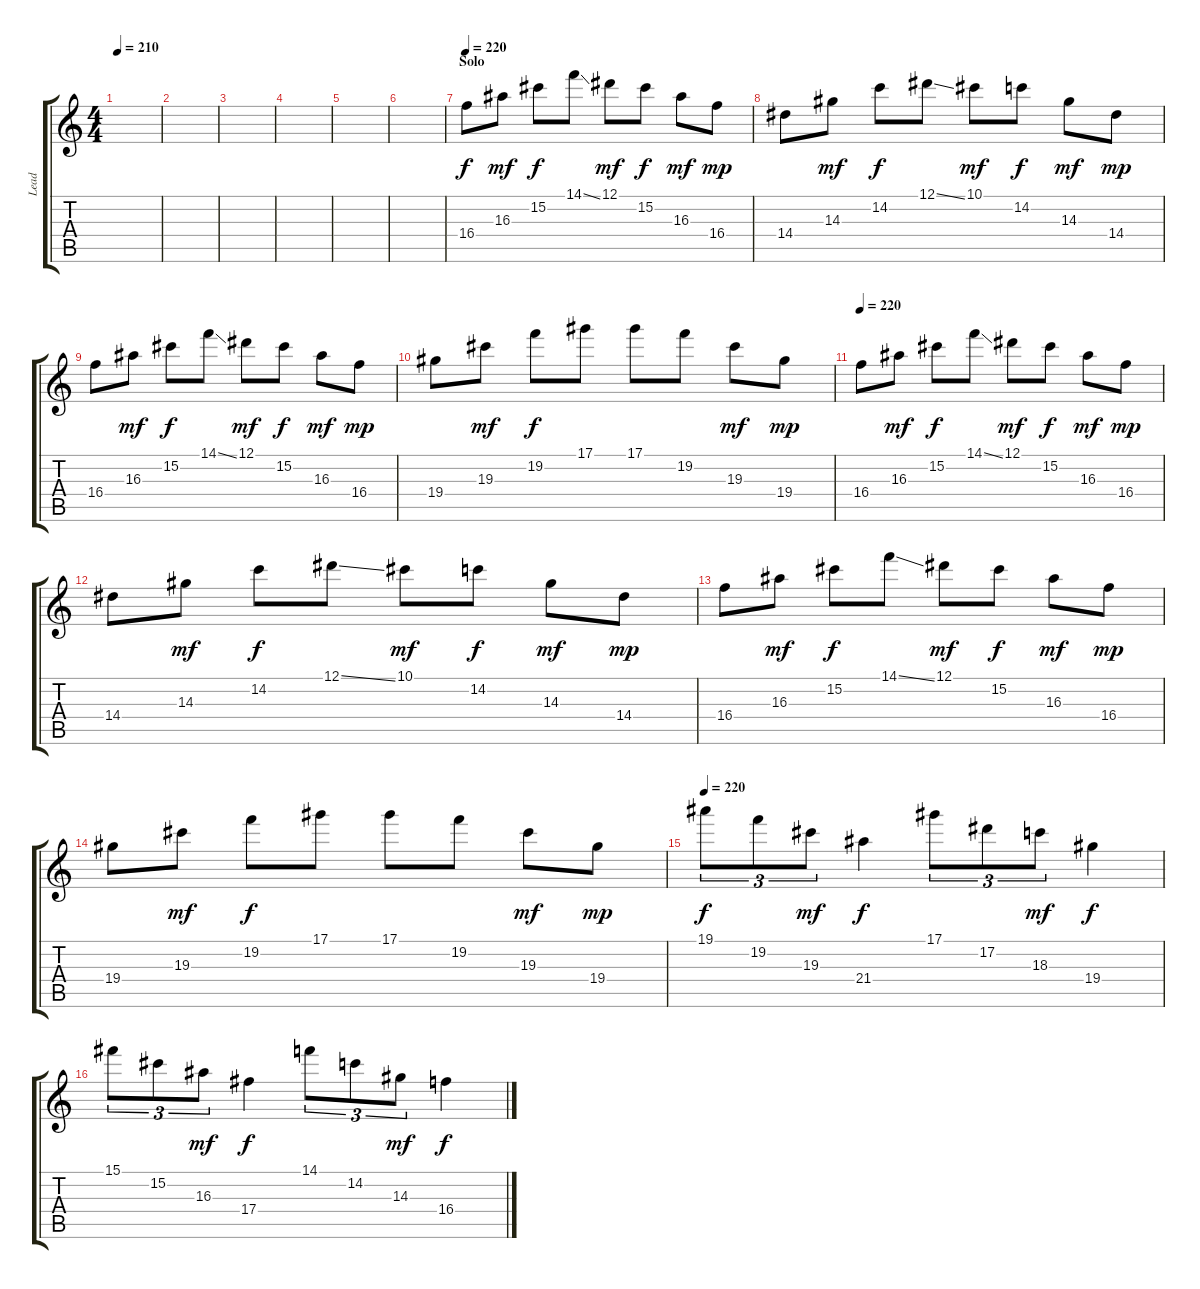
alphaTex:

\track ("Lead" "Lead") {instrument distortionguitar}
\staff {score tabs}
\tuning (Eb4 Bb3 Gb3 Db3 Ab2 Eb2) {hide}
\ts (4 4)
\tempo 210
\clef g2
\ks c
|
|
|
|
|
|
\section ("" "Solo")
\tempo 220
16.4.8 16.3.8{dy mf} 15.2.8{dy f} 14.1{ss}.8 12.1.8{dy mf} 15.2.8{dy f} 16.3.8{dy mf} 16.4.8{dy mp} |
14.4.8 14.3.8{dy mf} 14.2.8{dy f} 12.1{ss}.8 10.1.8{dy mf} 14.2.8{dy f} 14.3.8{dy mf} 14.4.8{dy mp} |
16.4.8 16.3.8{dy mf} 15.2.8{dy f} 14.1{ss}.8 12.1.8{dy mf} 15.2.8{dy f} 16.3.8{dy mf} 16.4.8{dy mp} |
19.4.8 19.3.8{dy mf} 19.2.8{dy f} 17.1.8 17.1.8 19.2.8 19.3.8{dy mf} 19.4.8{dy mp} |
\tempo 220
16.4.8 16.3.8{dy mf} 15.2.8{dy f} 14.1{ss}.8 12.1.8{dy mf} 15.2.8{dy f} 16.3.8{dy mf} 16.4.8{dy mp} |
14.4.8 14.3.8{dy mf} 14.2.8{dy f} 12.1{ss}.8 10.1.8{dy mf} 14.2.8{dy f} 14.3.8{dy mf} 14.4.8{dy mp} |
16.4.8 16.3.8{dy mf} 15.2.8{dy f} 14.1{ss}.8 12.1.8{dy mf} 15.2.8{dy f} 16.3.8{dy mf} 16.4.8{dy mp} |
19.4.8 19.3.8{dy mf} 19.2.8{dy f} 17.1.8 17.1.8 19.2.8 19.3.8{dy mf} 19.4.8{dy mp} |
\tempo 220
19.1.8{tu (3 2) dy f} 19.2.8{tu (3 2)} 19.3.8{tu (3 2) dy mf} 21.4.4{dy f} 17.1.8{tu (3 2)} 17.2.8{tu (3 2)} 18.3.8{tu (3 2) dy mf} 19.4.4{dy f} |
15.1.8{tu (3 2)} 15.2.8{tu (3 2)} 16.3.8{tu (3 2) dy mf} 17.4.4{dy f} 14.1.8{tu (3 2)} 14.2.8{tu (3 2)} 14.3.8{tu (3 2) dy mf} 16.4.4{dy f}
